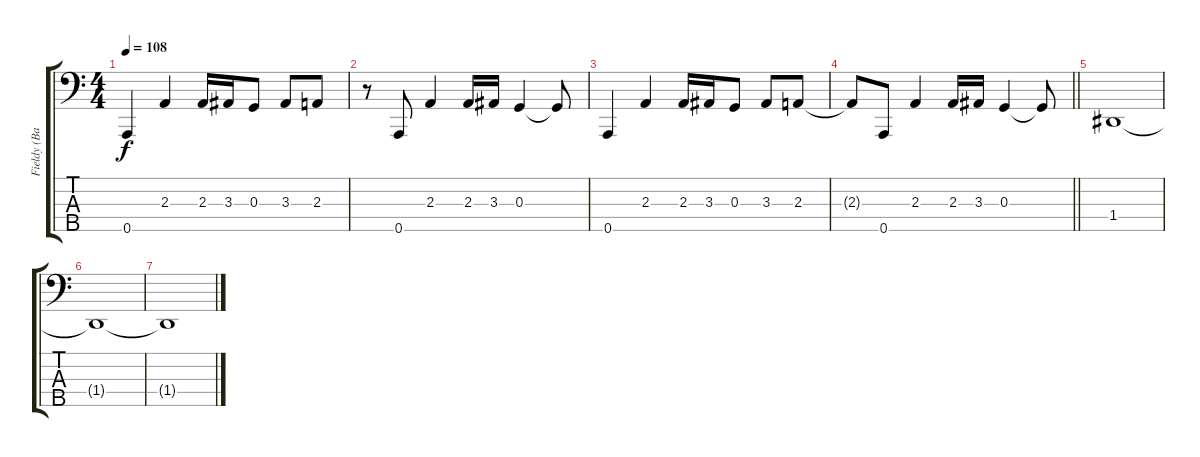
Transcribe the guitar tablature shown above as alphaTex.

\track ("Fieldy (Bass)" "Fieldy (Ba") {instrument slapbass1}
\staff {score tabs}
\tuning (F2 C2 G1 D1 A0) {hide}
\ts (4 4)
\tempo 108
\clef f4
\ks c
0.5.4{dy f} 2.3.4 2.3.16 3.3.16 0.3.8 3.3.8 2.3.8 |
r.8 0.5.8 2.3.4 2.3.16 3.3.16 0.3.4 0.3{t}.8 |
0.5.4 2.3.4 2.3.16 3.3.16 0.3.8 3.3.8 2.3.8 |
\barLineRight lightlight
2.3{t}.8 0.5.8 2.3.4 2.3.16 3.3.16 0.3.4 0.3{t}.8 |
\section ("" "")
1.4.1{instrument electricbassfinger} |
1.4{t}.1 |
1.4{t}.1
